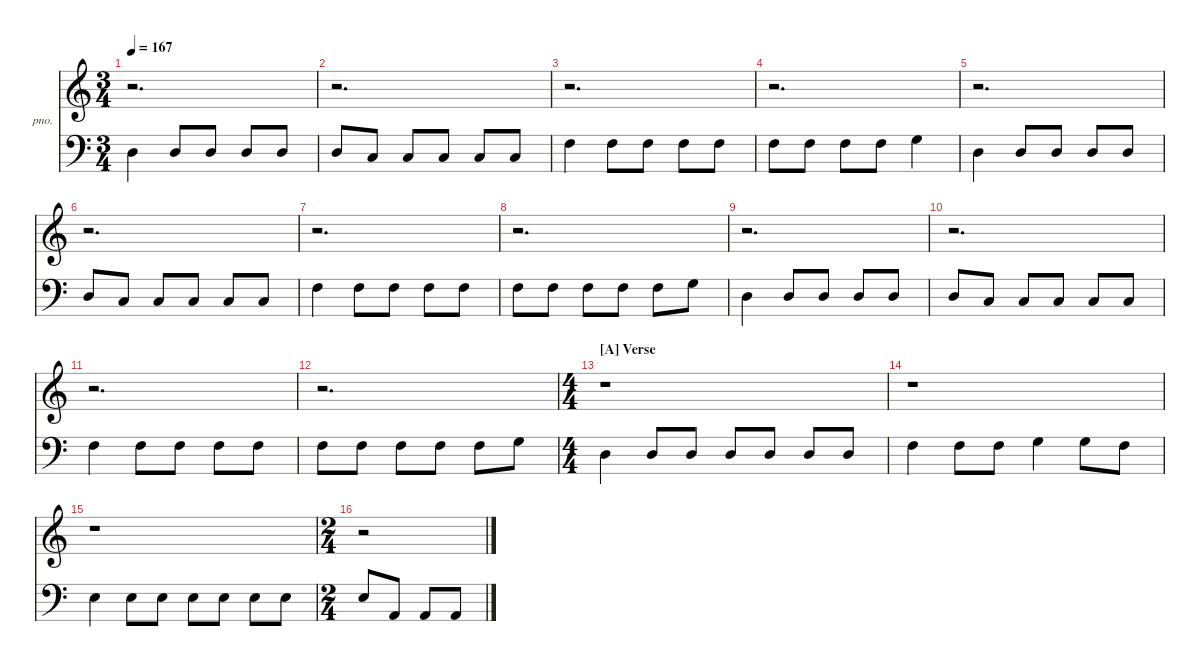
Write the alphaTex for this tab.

\hideDynamics
\bracketExtendMode nobrackets
\firstSystemTrackNameOrientation horizontal
\otherSystemsTrackNameOrientation horizontal
\track ("Ba_MODO" "pno.") {mute instrument acousticgrandpiano}
\staff {score}
\tuning (E4 B3 G3 D3 A2 E2)
\ts (3 4)
\tempo 167
\clef g2
\ks aminor
r.2{d dy mf beam Down} |
r.2{d beam Down} |
r.2{d beam Down} |
r.2{d beam Down} |
r.2{d beam Down} |
r.2{d beam Down} |
r.2{d beam Down} |
r.2{d beam Down} |
r.2{d beam Down} |
r.2{d beam Down} |
r.2{d beam Down} |
r.2{d beam Down} |
\ts (4 4)
\section ("A" "Verse")
r.1{beam Down} |
r.1{beam Down} |
r.1{beam Down} |
\ts (2 4)
r.2{beam Down}
\staff {score}
\tuning (G2 D2 A1 E1 B0)
\clef f4
\ottava regular
\simile none
\ks aminor
7.1.4{dy fff beam Down} 7.1.8{dy ff beam Up} 7.1.8{dy f beam Up} 7.1.8{dy ff beam Up} 7.1.8{dy mf beam Up} |
7.1.8{dy ff beam Up} 5.1.8{dy mf beam Up} 5.1.8{dy ff beam Up} 5.1.8{dy f beam Up} 5.1.8{dy ff beam Up} 5.1.8{dy mf beam Up} |
10.1.4{dy fff beam Down} 10.1.8{dy ff beam Down} 10.1.8{dy mf beam Down} 10.1.8{dy ff beam Down} 10.1.8{dy mf beam Down} |
10.1.8{dy fff beam Down} 10.1.8{dy mf beam Down} 10.1.8{dy f beam Down} 10.1.8{dy ff beam Down} 12.1.4{dy fff beam Down} |
7.1.4{beam Down} 7.1.8{dy ff beam Up} 7.1.8{dy mf beam Up} 7.1.8{dy ff beam Up} 7.1.8{dy mf beam Up} |
7.1.8{dy fff beam Up} 5.1.8{dy mf beam Up} 5.1.8{dy f beam Up} 5.1.8{dy mf beam Up} 5.1.8{dy ff beam Up} 5.1.8{dy mf beam Up} |
10.1.4{dy fff beam Down} 10.1.8{dy ff beam Down} 10.1.8{dy mf beam Down} 10.1.8{dy ff beam Down} 10.1.8{dy mf beam Down} |
10.1.8{dy fff beam Down} 10.1.8{dy mf beam Down} 10.1.8{dy ff beam Down} 10.1.8{dy mf beam Down} 10.1.8{dy ff beam Down} 12.1.8{dy fff beam Down} |
12.2.4{beam Down} 7.1.8{dy f beam Up} 7.1.8{dy mf beam Up} 7.1.8{dy ff beam Up} 7.1.8{dy f beam Up} |
7.1.8{dy fff beam Up} 5.1.8{dy mf beam Up} 5.1.8{dy ff beam Up} 5.1.8{dy f beam Up} 5.1.8{dy ff beam Up} 5.1.8{dy f beam Up} |
10.1.4{dy fff beam Down} 10.1.8{dy f beam Down} 10.1.8{beam Down} 10.1.8{dy ff beam Down} 10.1.8{dy mf beam Down} |
10.1.8{dy fff beam Down} 10.1.8{dy mf beam Down} 10.1.8{dy ff beam Down} 10.1.8{dy mf beam Down} 10.1.8{dy ff beam Down} 12.1.8{beam Down} |
12.2.4{dy fff beam Down} 7.1.8{dy ff beam Up} 7.1.8{dy mf beam Up} 7.1.8{dy ff beam Up} 7.1.8{dy mf beam Up} 7.1.8{dy ff beam Up} 7.1.8{dy f beam Up} |
10.1.4{dy fff beam Down} 10.1.8{dy ff beam Down} 10.1.8{dy mf beam Down} 12.1.4{dy ff beam Down} 12.1.8{beam Down} 10.1.8{dy mf beam Down} |
9.1.4{dy fff beam Down} 9.1.8{dy ff beam Down} 9.1.8{dy mf beam Down} 9.1.8{dy ff beam Down} 9.1.8{dy mf beam Down} 9.1.8{dy ff beam Down} 9.1.8{dy f beam Down} |
9.1.8{dy ff beam Up} 2.1.8{beam Up} 2.1.8{dy mf beam Up} 2.1.8{dy ff beam Up}
